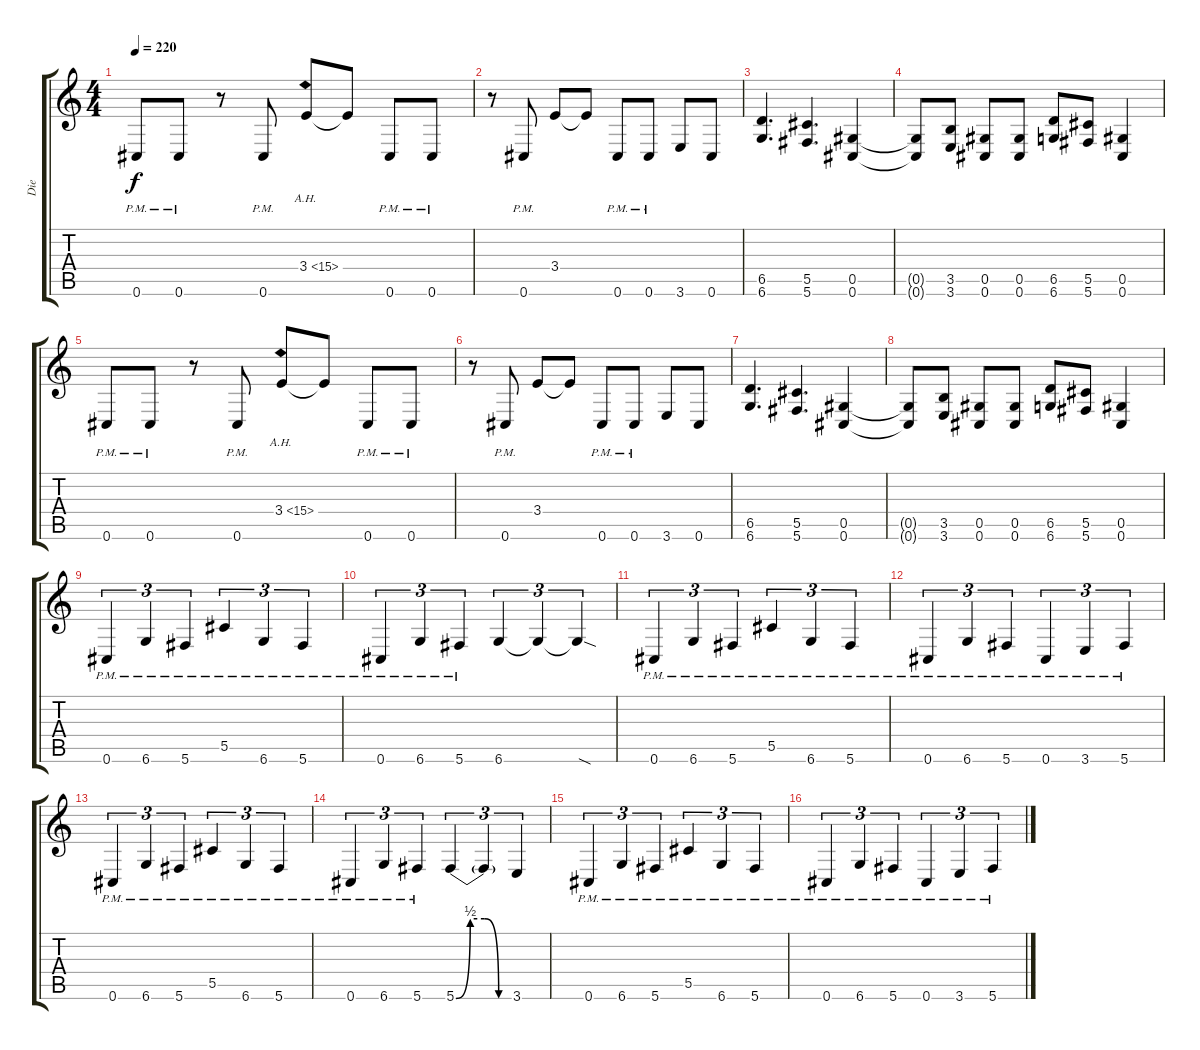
\track ("Die" "Die") {instrument distortionguitar}
\staff {score tabs}
\tuning (Eb4 Bb3 Gb3 Db3 Ab2 Db2) {hide}
\ts (4 4)
\tempo 220
\clef g2
\ks c
0.6{pm}.8{dy f} 0.6{pm}.8 r.8 0.6{pm}.8 3.4{ah 12}.8 3.4{t}.8 0.6{pm}.8 0.6{pm}.8 |
r.8 0.6{pm}.8 3.4.8 3.4{t}.8 0.6{pm}.8 0.6{pm}.8 3.6.8 0.6.8 |
(6.5 6.6).4{d} (5.5 5.6).4{d} (0.5 0.6).4 |
(0.5{t} 0.6{t}).8 (3.5 3.6).8 (0.5 0.6).8 (0.5 0.6).8 (6.5 6.6).8 (5.5 5.6).8 (0.5 0.6).4 |
0.6{pm}.8 0.6{pm}.8 r.8 0.6{pm}.8 3.4{ah 12}.8 3.4{t}.8 0.6{pm}.8 0.6{pm}.8 |
r.8 0.6{pm}.8 3.4.8 3.4{t}.8 0.6{pm}.8 0.6{pm}.8 3.6.8 0.6.8 |
(6.5 6.6).4{d} (5.5 5.6).4{d} (0.5 0.6).4 |
(0.5{t} 0.6{t}).8 (3.5 3.6).8 (0.5 0.6).8 (0.5 0.6).8 (6.5 6.6).8 (5.5 5.6).8 (0.5 0.6).4 |
0.6{pm}.4{tu (3 2)} 6.6{pm}.4{tu (3 2)} 5.6{pm}.4{tu (3 2)} 5.5{pm}.4{tu (3 2)} 6.6{pm}.4{tu (3 2)} 5.6{pm}.4{tu (3 2)} |
0.6{pm}.4{tu (3 2)} 6.6{pm}.4{tu (3 2)} 5.6{pm}.4{tu (3 2)} 6.6.4{tu (3 2)} 6.6{t}.4{tu (3 2)} 6.6{sod t}.4{tu (3 2)} |
0.6{pm}.4{tu (3 2)} 6.6{pm}.4{tu (3 2)} 5.6{pm}.4{tu (3 2)} 5.5{pm}.4{tu (3 2)} 6.6{pm}.4{tu (3 2)} 5.6{pm}.4{tu (3 2)} |
0.6{pm}.4{tu (3 2)} 6.6{pm}.4{tu (3 2)} 5.6{pm}.4{tu (3 2)} 0.6{pm}.4{tu (3 2)} 3.6{pm}.4{tu (3 2)} 5.6{pm}.4{tu (3 2)} |
0.6{pm}.4{tu (3 2)} 6.6{pm}.4{tu (3 2)} 5.6{pm}.4{tu (3 2)} 5.5{pm}.4{tu (3 2)} 6.6{pm}.4{tu (3 2)} 5.6{pm}.4{tu (3 2)} |
0.6{pm}.4{tu (3 2)} 6.6{pm}.4{tu (3 2)} 5.6{pm}.4{tu (3 2)} 5.6{be (custom 0 0 15 2 30 2 45 0 60 0)}.4{tu (3 2)} 5.6{t}.4{tu (3 2)} 3.6.4{tu (3 2)} |
0.6{pm}.4{tu (3 2)} 6.6{pm}.4{tu (3 2)} 5.6{pm}.4{tu (3 2)} 5.5{pm}.4{tu (3 2)} 6.6{pm}.4{tu (3 2)} 5.6{pm}.4{tu (3 2)} |
0.6{pm}.4{tu (3 2)} 6.6{pm}.4{tu (3 2)} 5.6{pm}.4{tu (3 2)} 0.6{pm}.4{tu (3 2)} 3.6{pm}.4{tu (3 2)} 5.6{pm}.4{tu (3 2)}
